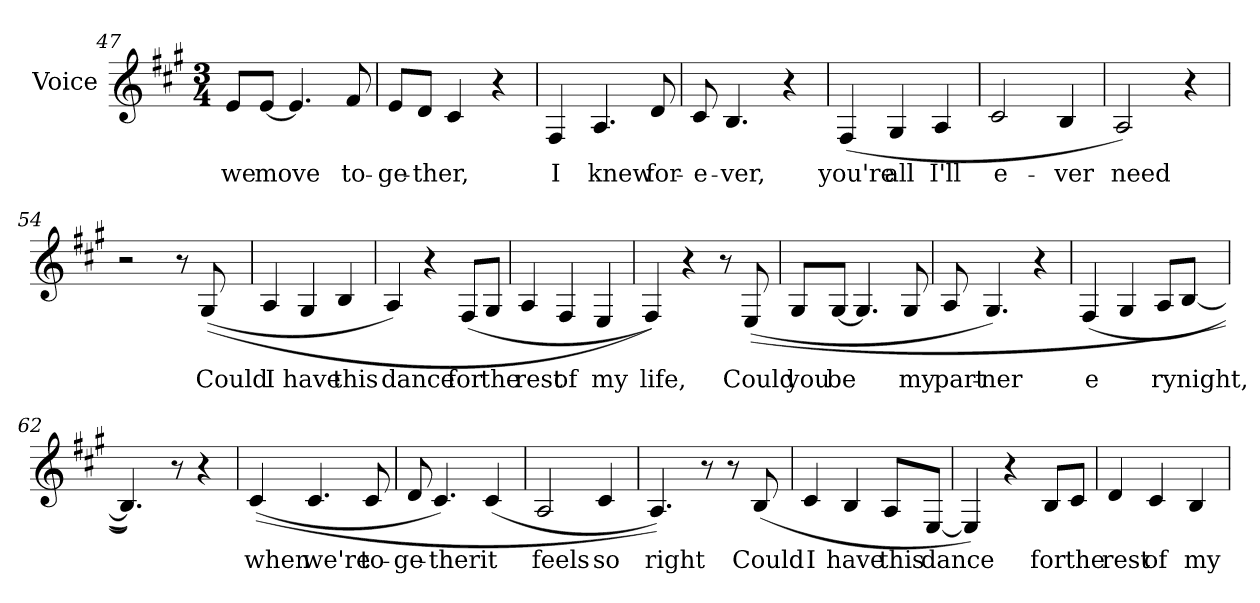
**kern	**text
*part1	*part1
*staff1	*staff1
*I"Voice	*
*I'Voice	*
*clefG2	*
*k[f#c#g#]	*
*A:	*
*M3/4	*
=47	=47
!	!LO:LY:b:color=#000000
8ei/L	we
!	!LO:LY:b:color=#000000
[8ei/J	move
4.ei/]	.
!	!LO:LY:b:color=#000000
8f#i/	to-
=48	=48
!	!LO:LY:b:color=#000000
8ei/L	-ge-
!	!LO:LY:b:color=#000000
8di/J	-ther,
4c#i/	.
4r	.
=49	=49
!	!LO:LY:b:color=#000000
4F#i/	I
!	!LO:LY:b:color=#000000
4.Ai/	knew
!	!LO:LY:b:color=#000000
8di/	for-
=50	=50
!	!LO:LY:b:color=#000000
8c#i/	-e-
!	!LO:LY:b:color=#000000
4.Bi/	-ver,
4r	.
=51	=51
!	!LO:LY:b:color=#000000
(4F#i/	you're
!	!LO:LY:b:color=#000000
4G#i/	all
!	!LO:LY:b:color=#000000
4Ai/	I'll
!!LO:LB:g=z
=52	=52
!	!LO:LY:b:color=#000000
2c#i/	e-
!	!LO:LY:b:color=#000000
4Bi/	-ver
=53	=53
!	!LO:LY:b:color=#000000
2Ai/)	need
4r	.
=54	=54
2r	.
8r	.
!	!LO:LY:b:color=#000000
((8G#i/	Could
=55	=55
!	!LO:LY:b:color=#000000
4Ai/	I
!	!LO:LY:b:color=#000000
4G#i/	have
!	!LO:LY:b:color=#000000
4Bi/	this
=56	=56
!	!LO:LY:b:color=#000000
4Ai/)	dance
4r	.
!	!LO:LY:b:color=#000000
(8F#i/L	for
!	!LO:LY:b:color=#000000
8G#i/J	the
=57	=57
!	!LO:LY:b:color=#000000
4Ai/	rest
!	!LO:LY:b:color=#000000
4F#i/	of
!	!LO:LY:b:color=#000000
4Ei/	my
=58	=58
!	!LO:LY:b:color=#000000
4F#i/))	life,
4r	.
8r	.
!	!LO:LY:b:color=#000000
((8Ei/	Could
!!LO:PB:g=z
=59	=59
!	!LO:LY:b:color=#000000
8G#i/L	you
!	!LO:LY:b:color=#000000
[8G#i/J	be
4.G#i/]	.
!	!LO:LY:b:color=#000000
8G#i/	my
=60	=60
!	!LO:LY:b:color=#000000
8Ai/	part-
!	!LO:LY:b:color=#000000
4.G#i/)	-ner
4r	.
=61	=61
!	!LO:LY:b:color=#000000
(4F#i/	e
4G#i/	.
!	!LO:LY:b:color=#000000
8Ai/L	ry
!	!LO:LY:b:color=#000000
[8Bi/J	night,
=62	=62
4.Bi/]))	.
8r	.
4r	.
=63	=63
!	!LO:LY:b:color=#000000
((4c#i/	when
!	!LO:LY:b:color=#000000
4.c#i/	we're
!	!LO:LY:b:color=#000000
8c#i/	to-
=64	=64
!	!LO:LY:b:color=#000000
8di/	-ge-
!	!LO:LY:b:color=#000000
4.c#i/)	-ther
!	!LO:LY:b:color=#000000
(4c#i/	it
!!LO:LB:g=z
=65	=65
!	!LO:LY:b:color=#000000
2Ai/	feels
!	!LO:LY:b:color=#000000
4c#i/	so
=66	=66
!	!LO:LY:b:color=#000000
4.Ai/))	right
8r	.
8r	.
!	!LO:LY:b:color=#000000
(8Bi/	Could
=67	=67
!	!LO:LY:b:color=#000000
4c#i/	I
!	!LO:LY:b:color=#000000
4Bi/	have
!	!LO:LY:b:color=#000000
8Ai/L	this
!	!LO:LY:b:color=#000000
[8Ei/J	dance
=68	=68
4Ei/])	.
4r	.
!	!LO:LY:b:color=#000000
8Bi/L	for
!	!LO:LY:b:color=#000000
8c#i/J	the
=69	=69
!	!LO:LY:b:color=#000000
4di/	rest
!	!LO:LY:b:color=#000000
4c#i/	of
!	!LO:LY:b:color=#000000
4Bi/	my
=	=
*-	*-
